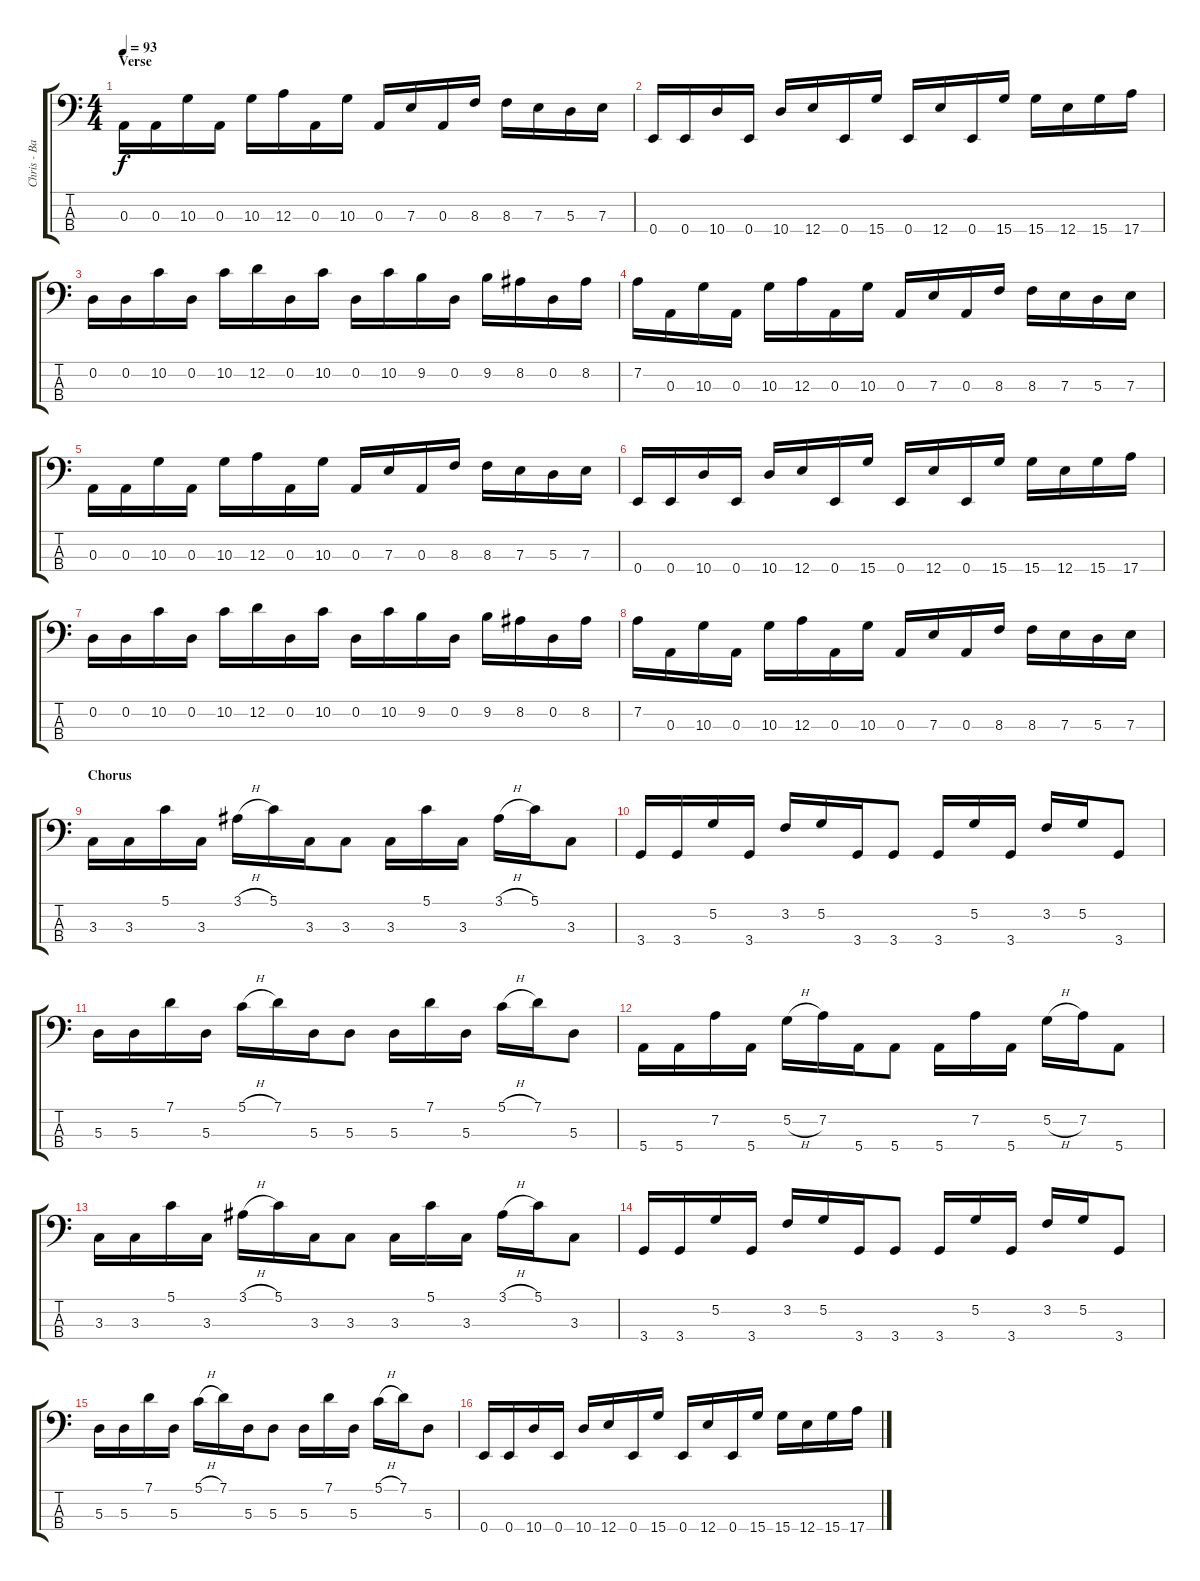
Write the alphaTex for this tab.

\track ("Chris - Bass" "Chris - Ba") {instrument synthbass1}
\staff {score tabs}
\tuning (G2 D2 A1 E1) {hide}
\ts (4 4)
\section ("" "Verse")
\tempo 93
\clef f4
\ks c
0.3.16{dy f} 0.3.16 10.3.16 0.3.16 10.3.16 12.3.16 0.3.16 10.3.16 0.3.16 7.3.16 0.3.16 8.3.16 8.3.16 7.3.16 5.3.16 7.3.16 |
0.4.16 0.4.16 10.4.16 0.4.16 10.4.16 12.4.16 0.4.16 15.4.16 0.4.16 12.4.16 0.4.16 15.4.16 15.4.16 12.4.16 15.4.16 17.4.16 |
0.2.16 0.2.16 10.2.16 0.2.16 10.2.16 12.2.16 0.2.16 10.2.16 0.2.16 10.2.16 9.2.16 0.2.16 9.2.16 8.2.16 0.2.16 8.2.16 |
7.2.16 0.3.16 10.3.16 0.3.16 10.3.16 12.3.16 0.3.16 10.3.16 0.3.16 7.3.16 0.3.16 8.3.16 8.3.16 7.3.16 5.3.16 7.3.16 |
0.3.16 0.3.16 10.3.16 0.3.16 10.3.16 12.3.16 0.3.16 10.3.16 0.3.16 7.3.16 0.3.16 8.3.16 8.3.16 7.3.16 5.3.16 7.3.16 |
0.4.16 0.4.16 10.4.16 0.4.16 10.4.16 12.4.16 0.4.16 15.4.16 0.4.16 12.4.16 0.4.16 15.4.16 15.4.16 12.4.16 15.4.16 17.4.16 |
0.2.16 0.2.16 10.2.16 0.2.16 10.2.16 12.2.16 0.2.16 10.2.16 0.2.16 10.2.16 9.2.16 0.2.16 9.2.16 8.2.16 0.2.16 8.2.16 |
7.2.16 0.3.16 10.3.16 0.3.16 10.3.16 12.3.16 0.3.16 10.3.16 0.3.16 7.3.16 0.3.16 8.3.16 8.3.16 7.3.16 5.3.16 7.3.16 |
\section ("" "Chorus")
3.3.16 3.3.16 5.1.16 3.3.16 3.1{h}.16 5.1.16 3.3.16 3.3.8 3.3.16 5.1.16 3.3.16 3.1{h}.16 5.1.16 3.3.8 |
3.4.16 3.4.16 5.2.16 3.4.16 3.2.16 5.2.16 3.4.16 3.4.8 3.4.16 5.2.16 3.4.16 3.2.16 5.2.16 3.4.8 |
5.3.16 5.3.16 7.1.16 5.3.16 5.1{h}.16 7.1.16 5.3.16 5.3.8 5.3.16 7.1.16 5.3.16 5.1{h}.16 7.1.16 5.3.8 |
5.4.16 5.4.16 7.2.16 5.4.16 5.2{h}.16 7.2.16 5.4.16 5.4.8 5.4.16 7.2.16 5.4.16 5.2{h}.16 7.2.16 5.4.8 |
3.3.16 3.3.16 5.1.16 3.3.16 3.1{h}.16 5.1.16 3.3.16 3.3.8 3.3.16 5.1.16 3.3.16 3.1{h}.16 5.1.16 3.3.8 |
3.4.16 3.4.16 5.2.16 3.4.16 3.2.16 5.2.16 3.4.16 3.4.8 3.4.16 5.2.16 3.4.16 3.2.16 5.2.16 3.4.8 |
5.3.16 5.3.16 7.1.16 5.3.16 5.1{h}.16 7.1.16 5.3.16 5.3.8 5.3.16 7.1.16 5.3.16 5.1{h}.16 7.1.16 5.3.8 |
0.4.16 0.4.16 10.4.16 0.4.16 10.4.16 12.4.16 0.4.16 15.4.16 0.4.16 12.4.16 0.4.16 15.4.16 15.4.16 12.4.16 15.4.16 17.4.16
